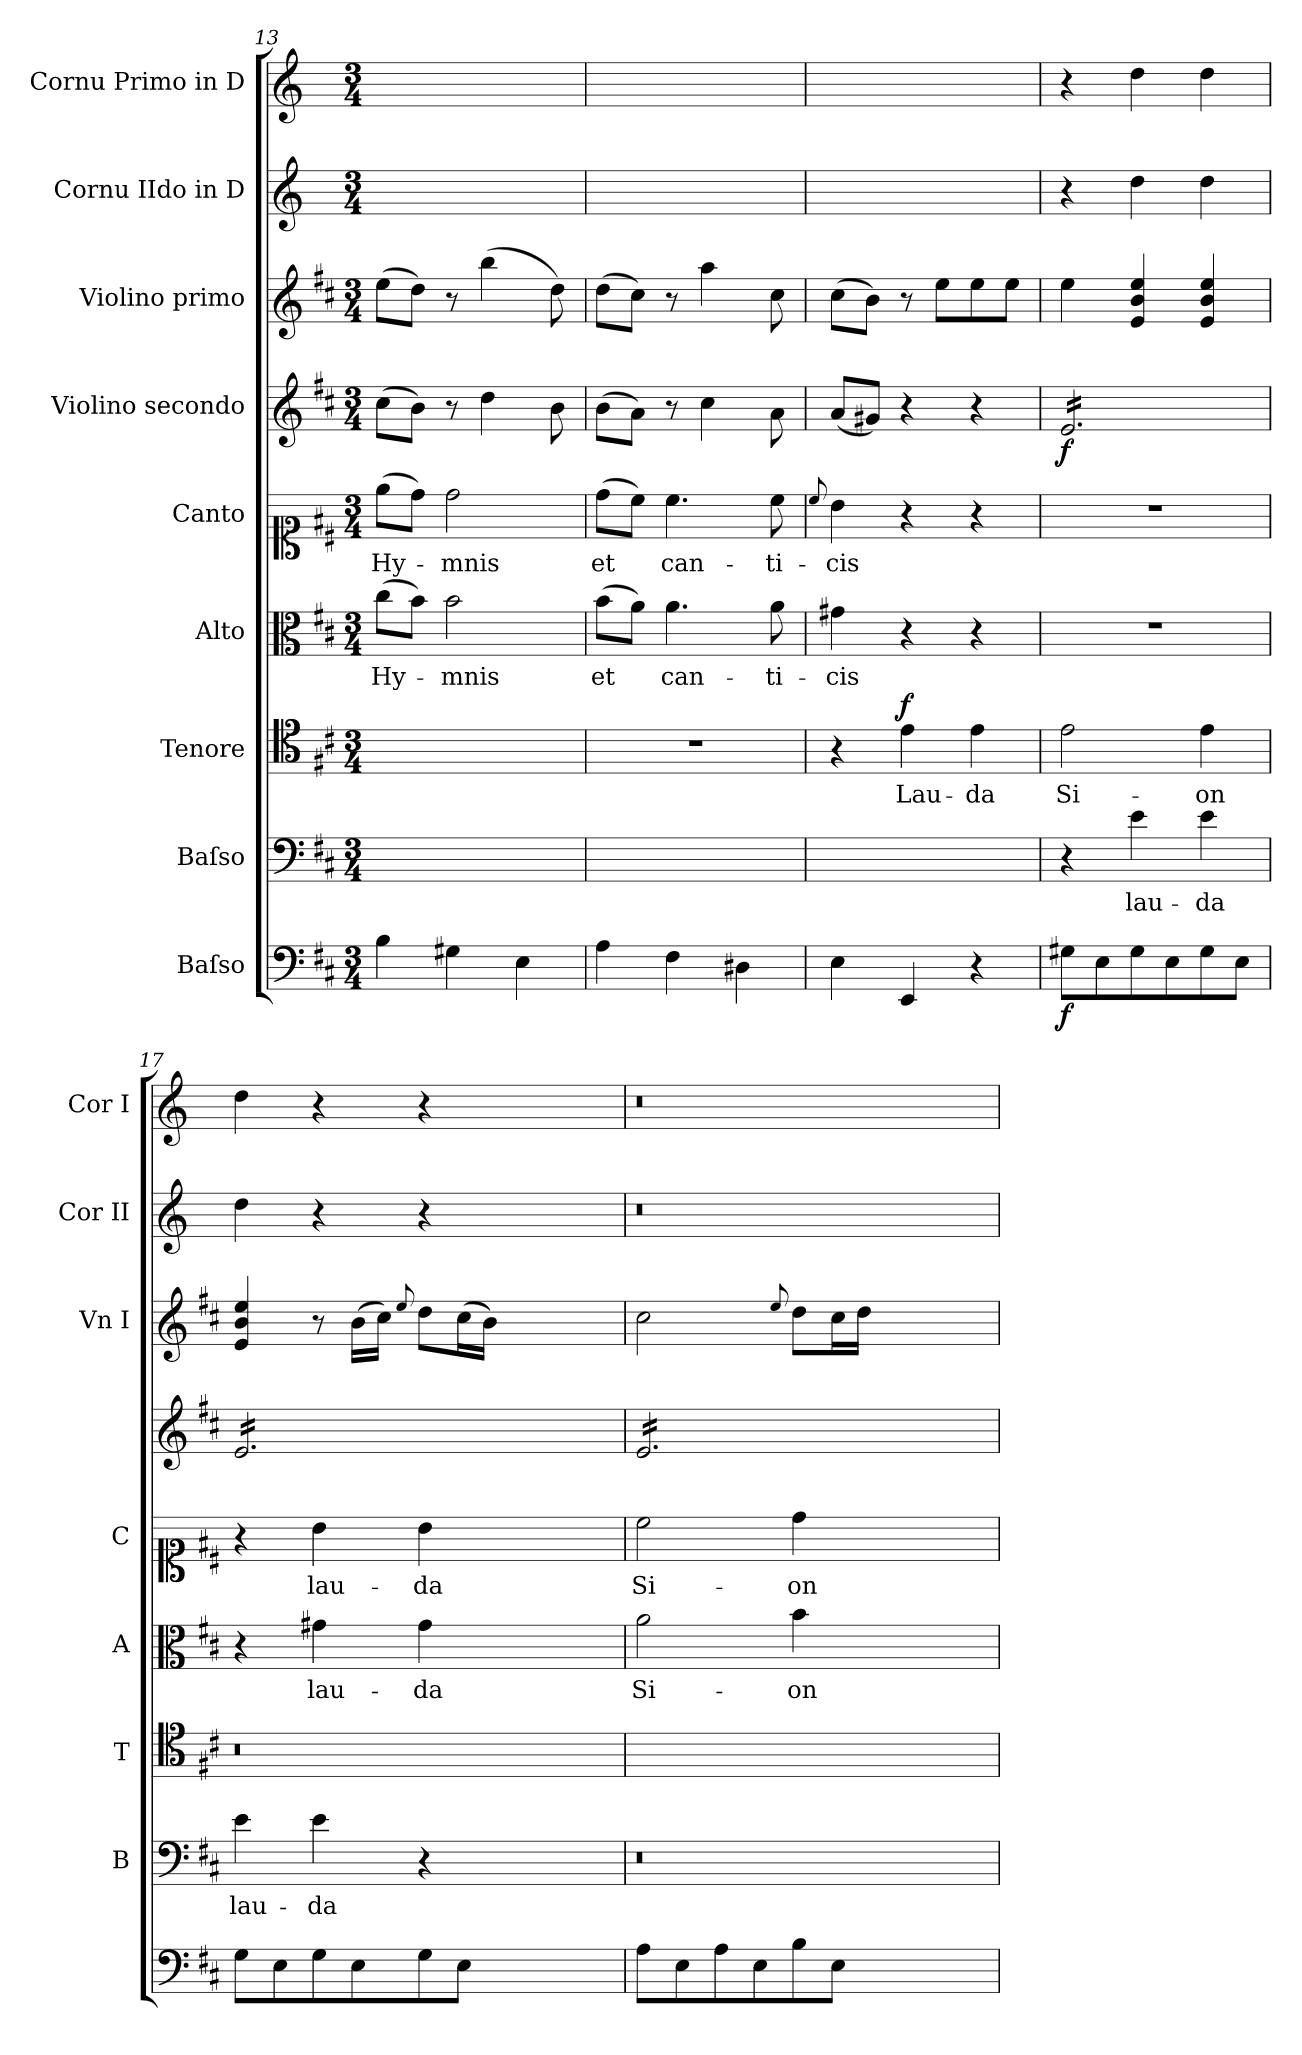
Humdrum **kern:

**kern	**dynam	**kern	**text	**kern	**text	**dynam	**kern	**text	**dynam	**kern	**text	**kern	**dynam	**kern	**dynam	**kern	**kern
*part9	*part9	*part8	*part8	*part7	*part7	*part7	*part6	*part6	*part6	*part5	*part5	*part4	*part4	*part3	*part3	*part2	*part1
*staff9	*staff9	*staff8	*staff8	*staff7	*staff7	*staff7	*staff6	*staff6	*staff6	*staff5	*staff5	*staff4	*staff4	*staff3	*staff3	*staff2	*staff1
*I"Baſso	*	*I"Baſso	*	*I"Tenore	*	*	*I"Alto	*	*	*I"Canto	*	*I"Violino secondo	*	*I"Violino primo	*	*I"Cornu IIdo in D	*I"Cornu Primo in D
*	*	*I'B	*	*I'T	*	*	*I'A	*	*	*I'C	*	*	*	*I'Vn I	*	*I'Cor II	*I'Cor I
*clefF4	*	*clefF4	*	*clefC4	*	*	*clefC3	*	*	*clefC1	*	*clefG2	*	*clefG2	*	*clefG2	*clefG2
*	*	*	*	*	*	*	*	*	*	*	*	*	*	*	*	*ITrd-1c-2	*ITrd-1c-2
*k[f#c#]	*	*k[f#c#]	*	*k[f#c#]	*	*	*k[f#c#]	*	*	*k[f#c#]	*	*k[f#c#]	*	*k[f#c#]	*	*k[f#c#]	*k[f#c#]
*M3/4	*	*M3/4	*	*M3/4	*	*	*M3/4	*	*	*M3/4	*	*M3/4	*	*M3/4	*	*M3/4	*M3/4
=13	=13	=13	=13	=13	=13	=13	=13	=13	=13	=13	=13	=13	=13	=13	=13	=13	=13
4B\	.	2.ryy	.	2.ryy	.	.	(8cc#\L	Hy-	.	(8ee\L	Hy-	(8cc#\L	.	(8ee\L	.	2.ryy	2.ryy
.	.	.	.	.	.	.	8b\J)	.	.	8dd\J)	.	8b\J)	.	8dd\J)	.	.	.
4G#X\	.	.	.	.	.	.	2b\	-mnis	.	2dd\	-mnis	8r	.	8r	.	.	.
.	.	.	.	.	.	.	.	.	.	.	.	4dd\	.	(4bb\	.	.	.
4E\	.	.	.	.	.	.	.	.	.	.	.	.	.	.	.	.	.
.	.	.	.	.	.	.	.	.	.	.	.	8b\	.	8dd\)	.	.	.
=14	=14	=14	=14	=14	=14	=14	=14	=14	=14	=14	=14	=14	=14	=14	=14	=14	=14
4A\	.	2.ryy	.	2.r	.	.	(8b\L	et	.	(8dd\L	et	(8b\L	.	(8dd\L	.	2.ryy	2.ryy
.	.	.	.	.	.	.	8a\J)	.	.	8cc#\J)	.	8a\J)	.	8cc#\J)	.	.	.
4F#\	.	.	.	.	.	.	4.a\	can-	.	4.cc#\	can-	8r	.	8r	.	.	.
.	.	.	.	.	.	.	.	.	.	.	.	4cc#\	.	4aa\	.	.	.
4D#X\	.	.	.	.	.	.	.	.	.	.	.	.	.	.	.	.	.
.	.	.	.	.	.	.	8a\	-ti-	.	8cc#\	-ti-	8a\	.	8cc#\	.	.	.
=15	=15	=15	=15	=15	=15	=15	=15	=15	=15	=15	=15	=15	=15	=15	=15	=15	=15
.	.	.	.	.	.	.	.	.	.	8qqcc#/	.	.	.	.	.	.	.
4E\	.	2.ryy	.	4r	.	.	4g#X\	-cis	.	4b\	-cis	(8a/L	.	(8cc#\L	.	2.ryy	2.ryy
.	.	.	.	.	.	.	.	.	.	.	.	8g#X/J)	.	8b\J)	.	.	.
!	!	!	!	!	!	!LO:DY:b	!	!	!	!	!	!	!	!	!	!	!
4EE/	.	.	.	4e\	Lau-	f	4r	.	.	4r	.	4r	.	8r	.	.	.
.	.	.	.	.	.	.	.	.	.	.	.	.	.	8ee\L	.	.	.
4r	.	.	.	4e\	-da	.	4r	.	.	4r	.	4r	.	8ee\	.	.	.
.	.	.	.	.	.	.	.	.	.	.	.	.	.	8ee\J	.	.	.
=16	=16	=16	=16	=16	=16	=16	=16	=16	=16	=16	=16	=16	=16	=16	=16	=16	=16
*	*	*	*	*	*	*	*	*	*	*	*	*tremolo	*	*	*	*	*
8G#X\L	f	4r	.	2e\	Si-	.	2.r	.	.	2.r	.	16e/LL	f	4ee\	forte	4r	4r
.	.	.	.	.	.	.	.	.	.	.	.	16e/	.	.	.	.	.
8E\	.	.	.	.	.	.	.	.	.	.	.	16e/	.	.	.	.	.
.	.	.	.	.	.	.	.	.	.	.	.	16e/	.	.	.	.	.
8G#\	.	4e\	lau-	.	.	.	.	.	.	.	.	16e/	.	4e/ 4b/ 4ee/	.	4ee\	4ee\
.	.	.	.	.	.	.	.	.	.	.	.	16e/	.	.	.	.	.
8E\	.	.	.	.	.	.	.	.	.	.	.	16e/	.	.	.	.	.
.	.	.	.	.	.	.	.	.	.	.	.	16e/	.	.	.	.	.
8G#\	.	4e\	-da	4e\	-on	.	.	.	.	.	.	16e/	.	4e/ 4b/ 4ee/	.	4ee\	4ee\
.	.	.	.	.	.	.	.	.	.	.	.	16e/	.	.	.	.	.
8E\J	.	.	.	.	.	.	.	.	.	.	.	16e/	.	.	.	.	.
.	.	.	.	.	.	.	.	.	.	.	.	16e/JJ	.	.	.	.	.
=17	=17	=17	=17	=17	=17	=17	=17	=17	=17	=17	=17	=17	=17	=17	=17	=17	=17
!	!	!	!	!LO:N:vis=0	!	!	!	!	!	!	!	!	!	!	!	!	!
8G\L	.	4e\	lau-	1.r	.	.	4r	.	.	4r	.	16e/LL	pia	4e/ 4b/ 4ee/	.	4ee\	4ee\
.	.	.	.	.	.	.	.	.	.	.	.	16e/	.	.	.	.	.
8E\	.	.	.	.	.	.	.	.	.	.	.	16e/	.	.	.	.	.
.	.	.	.	.	.	.	.	.	.	.	.	16e/	.	.	.	.	.
!	!	!	!	!	!	!	!	!	!LO:DY:b	!	!	!	!	!	!	!	!
8G\	.	4e\	-da	.	.	.	4g#X\	lau-	forte	4b\	lau-	16e/	.	8r	.	4r	4r
.	.	.	.	.	.	.	.	.	.	.	.	16e/	.	.	.	.	.
8E\	.	.	.	.	.	.	.	.	.	.	.	16e/	.	(16b\LL	pia	.	.
.	.	.	.	.	.	.	.	.	.	.	.	16e/	.	16cc#\JJ)	.	.	.
.	.	.	.	.	.	.	.	.	.	.	.	.	.	8qqee/	.	.	.
8G\	.	4r	.	.	.	.	4g#\	-da	.	4b\	-da	16e/	.	8dd\L	.	4r	4r
.	.	.	.	.	.	.	.	.	.	.	.	16e/	.	.	.	.	.
8E\J	.	.	.	.	.	.	.	.	.	.	.	16e/	.	(16cc#\L	.	.	.
.	.	.	.	.	.	.	.	.	.	.	.	16e/JJ	.	16b\JJ)	.	.	.
2.ryy	.	2.ryy	.	.	.	.	2.ryy	.	.	2.ryy	.	2.ryy	.	2.ryy	.	2.ryy	2.ryy
=18	=18	=18	=18	=18	=18	=18	=18	=18	=18	=18	=18	=18	=18	=18	=18	=18	=18
!	!	!LO:N:vis=0	!	!	!	!	!	!	!	!	!	!	!	!	!	!LO:N:vis=0	!LO:N:vis=0
8A\L	pia	1.r	.	1.ryy	.	.	2a\	Si-	.	2cc#\	Si-	16e/LL	.	2cc#\	.	1.r	1.r
.	.	.	.	.	.	.	.	.	.	.	.	16e/	.	.	.	.	.
8E\	.	.	.	.	.	.	.	.	.	.	.	16e/	.	.	.	.	.
.	.	.	.	.	.	.	.	.	.	.	.	16e/	.	.	.	.	.
8A\	.	.	.	.	.	.	.	.	.	.	.	16e/	.	.	.	.	.
.	.	.	.	.	.	.	.	.	.	.	.	16e/	.	.	.	.	.
8E\	.	.	.	.	.	.	.	.	.	.	.	16e/	.	.	.	.	.
.	.	.	.	.	.	.	.	.	.	.	.	16e/	.	.	.	.	.
.	.	.	.	.	.	.	.	.	.	.	.	.	.	8qqee/	.	.	.
8B\	.	.	.	.	.	.	4b\	-on	.	4dd\	-on	16e/	.	8dd\L	.	.	.
.	.	.	.	.	.	.	.	.	.	.	.	16e/	.	.	.	.	.
8E\J	.	.	.	.	.	.	.	.	.	.	.	16e/	.	16cc#\L	.	.	.
.	.	.	.	.	.	.	.	.	.	.	.	16e/JJ	.	16dd\JJ	.	.	.
*	*	*	*	*	*	*	*	*	*	*	*	*Xtremolo	*	*	*	*	*
2.ryy	.	.	.	.	.	.	2.ryy	.	.	2.ryy	.	2.ryy	.	2.ryy	.	.	.
=	=	=	=	=	=	=	=	=	=	=	=	=	=	=	=	=	=
*-	*-	*-	*-	*-	*-	*-	*-	*-	*-	*-	*-	*-	*-	*-	*-	*-	*-
